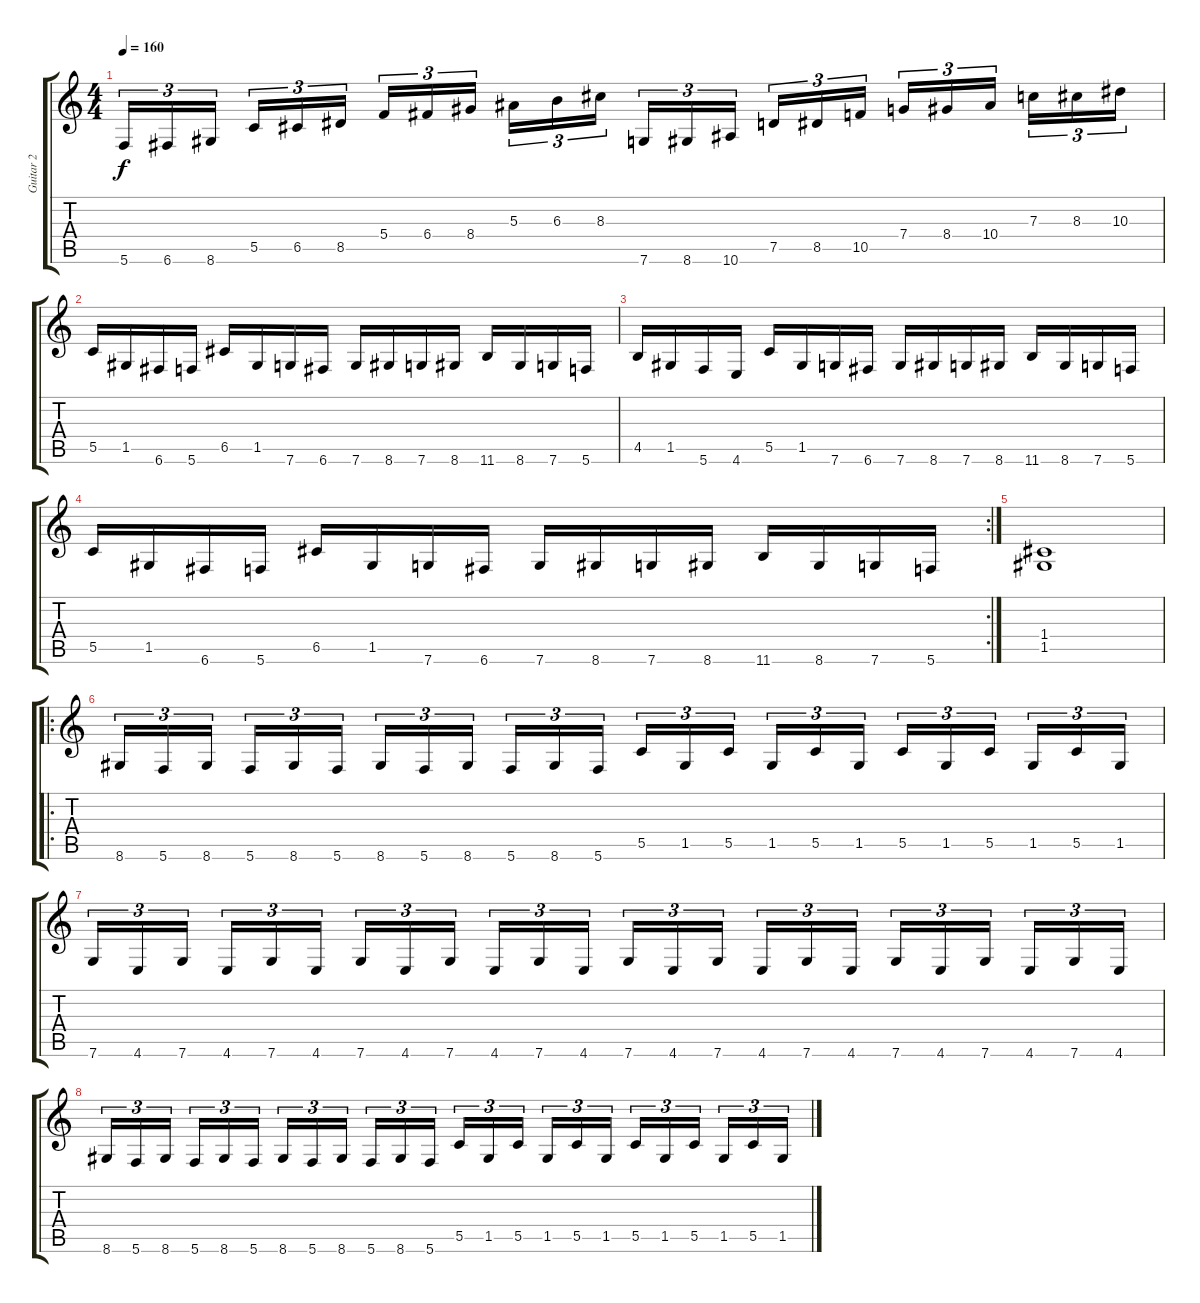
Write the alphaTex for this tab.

\track ("Guitar 2" "Guitar 2") {instrument distortionguitar}
\staff {score tabs}
\tuning (D4 A3 F3 C3 G2 C2) {hide}
\ts (4 4)
\tempo 160
\clef g2
\ks c
5.6.16{tu (3 2) dy f} 6.6.16{tu (3 2)} 8.6.16{tu (3 2) beam splitsecondary} 5.5.16{tu (3 2)} 6.5.16{tu (3 2)} 8.5.16{tu (3 2)} 5.4.16{tu (3 2)} 6.4.16{tu (3 2)} 8.4.16{tu (3 2) beam splitsecondary} 5.3.16{tu (3 2)} 6.3.16{tu (3 2)} 8.3.16{tu (3 2)} 7.6.16{tu (3 2)} 8.6.16{tu (3 2)} 10.6.16{tu (3 2) beam splitsecondary} 7.5.16{tu (3 2)} 8.5.16{tu (3 2)} 10.5.16{tu (3 2)} 7.4.16{tu (3 2)} 8.4.16{tu (3 2)} 10.4.16{tu (3 2) beam splitsecondary} 7.3.16{tu (3 2)} 8.3.16{tu (3 2)} 10.3.16{tu (3 2)} |
5.5.16 1.5.16 6.6.16 5.6.16 6.5.16 1.5.16 7.6.16 6.6.16 7.6.16 8.6.16 7.6.16 8.6.16 11.6.16 8.6.16 7.6.16 5.6.16 |
4.5.16 1.5.16 5.6.16 4.6.16 5.5.16 1.5.16 7.6.16 6.6.16 7.6.16 8.6.16 7.6.16 8.6.16 11.6.16 8.6.16 7.6.16 5.6.16 |
\rc 2
5.5.16 1.5.16 6.6.16 5.6.16 6.5.16 1.5.16 7.6.16 6.6.16 7.6.16 8.6.16 7.6.16 8.6.16 11.6.16 8.6.16 7.6.16 5.6.16 |
(1.4 1.5).1 |
\ro
8.6.16{tu (3 2)} 5.6.16{tu (3 2)} 8.6.16{tu (3 2) beam splitsecondary} 5.6.16{tu (3 2)} 8.6.16{tu (3 2)} 5.6.16{tu (3 2)} 8.6.16{tu (3 2)} 5.6.16{tu (3 2)} 8.6.16{tu (3 2) beam splitsecondary} 5.6.16{tu (3 2)} 8.6.16{tu (3 2)} 5.6.16{tu (3 2)} 5.5.16{tu (3 2)} 1.5.16{tu (3 2)} 5.5.16{tu (3 2) beam splitsecondary} 1.5.16{tu (3 2)} 5.5.16{tu (3 2)} 1.5.16{tu (3 2)} 5.5.16{tu (3 2)} 1.5.16{tu (3 2)} 5.5.16{tu (3 2) beam splitsecondary} 1.5.16{tu (3 2)} 5.5.16{tu (3 2)} 1.5.16{tu (3 2)} |
7.6.16{tu (3 2)} 4.6.16{tu (3 2)} 7.6.16{tu (3 2) beam splitsecondary} 4.6.16{tu (3 2)} 7.6.16{tu (3 2)} 4.6.16{tu (3 2)} 7.6.16{tu (3 2)} 4.6.16{tu (3 2)} 7.6.16{tu (3 2) beam splitsecondary} 4.6.16{tu (3 2)} 7.6.16{tu (3 2)} 4.6.16{tu (3 2)} 7.6.16{tu (3 2)} 4.6.16{tu (3 2)} 7.6.16{tu (3 2) beam splitsecondary} 4.6.16{tu (3 2)} 7.6.16{tu (3 2)} 4.6.16{tu (3 2)} 7.6.16{tu (3 2)} 4.6.16{tu (3 2)} 7.6.16{tu (3 2) beam splitsecondary} 4.6.16{tu (3 2)} 7.6.16{tu (3 2)} 4.6.16{tu (3 2)} |
8.6.16{tu (3 2)} 5.6.16{tu (3 2)} 8.6.16{tu (3 2) beam splitsecondary} 5.6.16{tu (3 2)} 8.6.16{tu (3 2)} 5.6.16{tu (3 2)} 8.6.16{tu (3 2)} 5.6.16{tu (3 2)} 8.6.16{tu (3 2) beam splitsecondary} 5.6.16{tu (3 2)} 8.6.16{tu (3 2)} 5.6.16{tu (3 2)} 5.5.16{tu (3 2)} 1.5.16{tu (3 2)} 5.5.16{tu (3 2) beam splitsecondary} 1.5.16{tu (3 2)} 5.5.16{tu (3 2)} 1.5.16{tu (3 2)} 5.5.16{tu (3 2)} 1.5.16{tu (3 2)} 5.5.16{tu (3 2) beam splitsecondary} 1.5.16{tu (3 2)} 5.5.16{tu (3 2)} 1.5.16{tu (3 2)}
